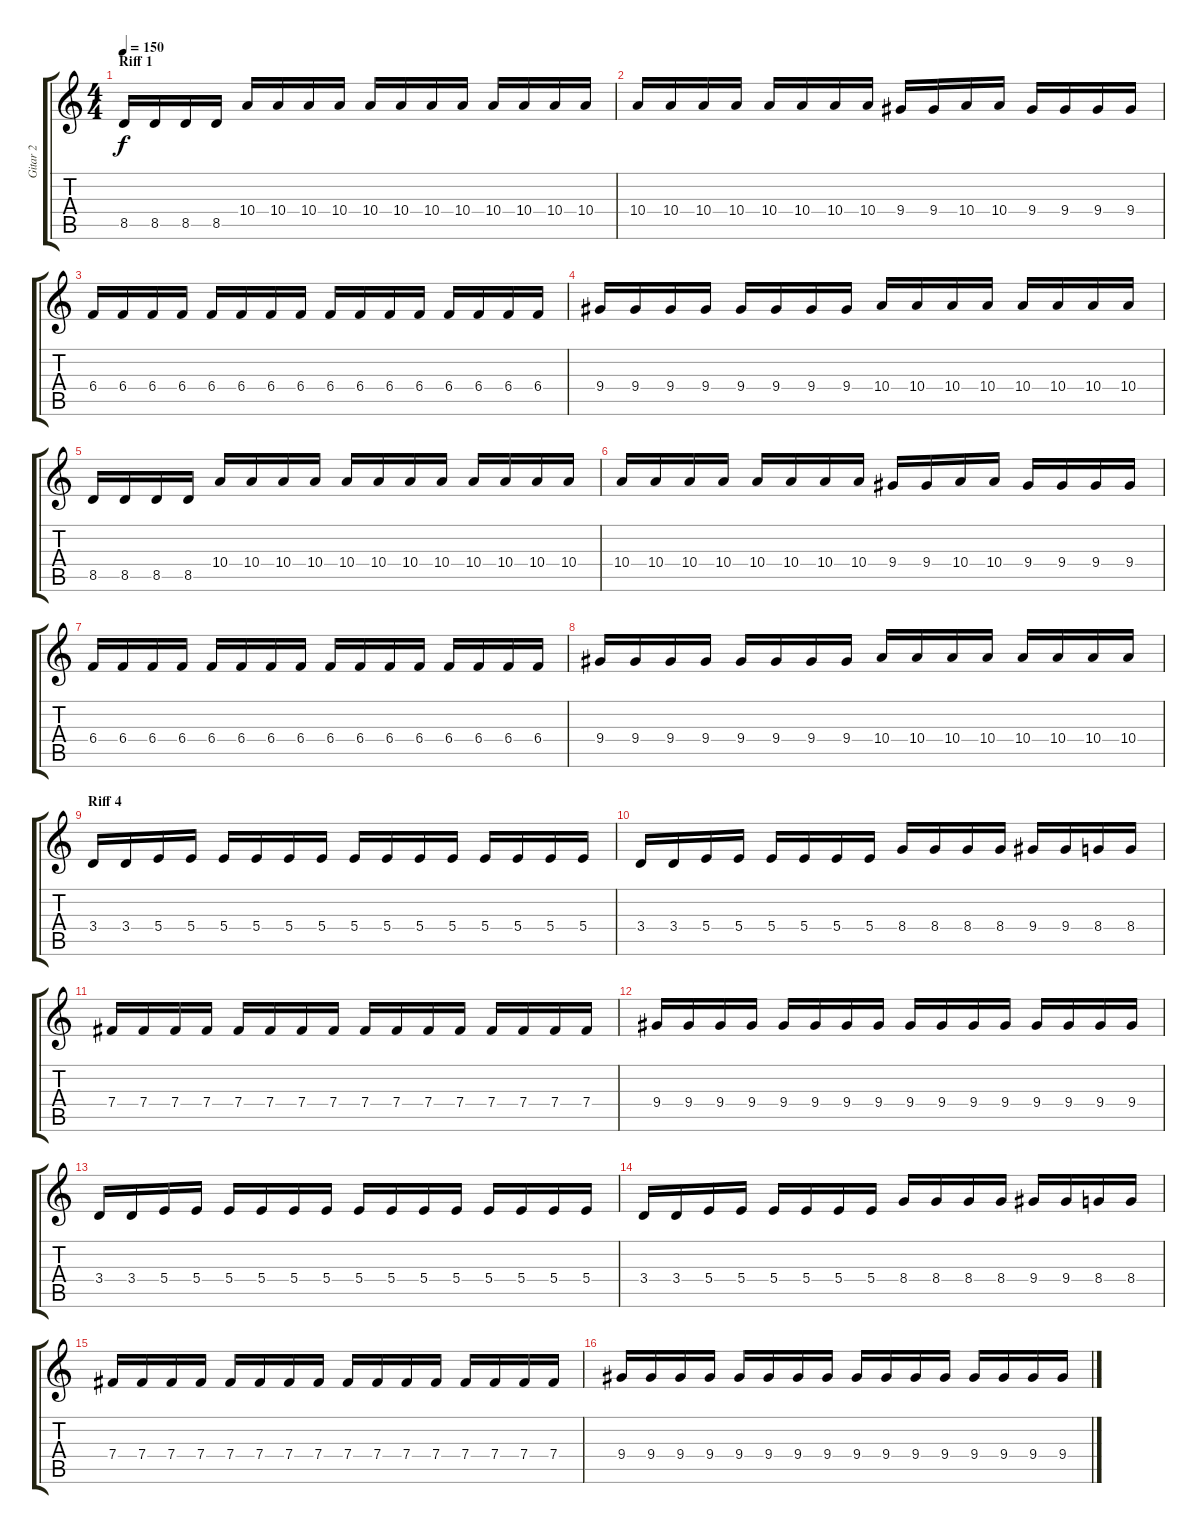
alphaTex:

\track ("Gitar 2" "Gitar 2") {instrument distortionguitar}
\staff {score tabs}
\tuning (Db4 Ab3 E3 B2 Gb2 Db2) {hide}
\ts (4 4)
\section ("" "Riff 1")
\tempo 150
\clef g2
\ks c
8.5.16{dy f} 8.5.16 8.5.16 8.5.16 10.4.16 10.4.16 10.4.16 10.4.16 10.4.16 10.4.16 10.4.16 10.4.16 10.4.16 10.4.16 10.4.16 10.4.16 |
10.4.16 10.4.16 10.4.16 10.4.16 10.4.16 10.4.16 10.4.16 10.4.16 9.4.16 9.4.16 10.4.16 10.4.16 9.4.16 9.4.16 9.4.16 9.4.16 |
6.4.16 6.4.16 6.4.16 6.4.16 6.4.16 6.4.16 6.4.16 6.4.16 6.4.16 6.4.16 6.4.16 6.4.16 6.4.16 6.4.16 6.4.16 6.4.16 |
9.4.16 9.4.16 9.4.16 9.4.16 9.4.16 9.4.16 9.4.16 9.4.16 10.4.16 10.4.16 10.4.16 10.4.16 10.4.16 10.4.16 10.4.16 10.4.16 |
8.5.16 8.5.16 8.5.16 8.5.16 10.4.16 10.4.16 10.4.16 10.4.16 10.4.16 10.4.16 10.4.16 10.4.16 10.4.16 10.4.16 10.4.16 10.4.16 |
10.4.16 10.4.16 10.4.16 10.4.16 10.4.16 10.4.16 10.4.16 10.4.16 9.4.16 9.4.16 10.4.16 10.4.16 9.4.16 9.4.16 9.4.16 9.4.16 |
6.4.16 6.4.16 6.4.16 6.4.16 6.4.16 6.4.16 6.4.16 6.4.16 6.4.16 6.4.16 6.4.16 6.4.16 6.4.16 6.4.16 6.4.16 6.4.16 |
9.4.16 9.4.16 9.4.16 9.4.16 9.4.16 9.4.16 9.4.16 9.4.16 10.4.16 10.4.16 10.4.16 10.4.16 10.4.16 10.4.16 10.4.16 10.4.16 |
\section ("" "Riff 4")
3.4.16 3.4.16 5.4.16 5.4.16 5.4.16 5.4.16 5.4.16 5.4.16 5.4.16 5.4.16 5.4.16 5.4.16 5.4.16 5.4.16 5.4.16 5.4.16 |
3.4.16 3.4.16 5.4.16 5.4.16 5.4.16 5.4.16 5.4.16 5.4.16 8.4.16 8.4.16 8.4.16 8.4.16 9.4.16 9.4.16 8.4.16 8.4.16 |
7.4.16 7.4.16 7.4.16 7.4.16 7.4.16 7.4.16 7.4.16 7.4.16 7.4.16 7.4.16 7.4.16 7.4.16 7.4.16 7.4.16 7.4.16 7.4.16 |
9.4.16 9.4.16 9.4.16 9.4.16 9.4.16 9.4.16 9.4.16 9.4.16 9.4.16 9.4.16 9.4.16 9.4.16 9.4.16 9.4.16 9.4.16 9.4.16 |
3.4.16 3.4.16 5.4.16 5.4.16 5.4.16 5.4.16 5.4.16 5.4.16 5.4.16 5.4.16 5.4.16 5.4.16 5.4.16 5.4.16 5.4.16 5.4.16 |
3.4.16 3.4.16 5.4.16 5.4.16 5.4.16 5.4.16 5.4.16 5.4.16 8.4.16 8.4.16 8.4.16 8.4.16 9.4.16 9.4.16 8.4.16 8.4.16 |
7.4.16 7.4.16 7.4.16 7.4.16 7.4.16 7.4.16 7.4.16 7.4.16 7.4.16 7.4.16 7.4.16 7.4.16 7.4.16 7.4.16 7.4.16 7.4.16 |
9.4.16 9.4.16 9.4.16 9.4.16 9.4.16 9.4.16 9.4.16 9.4.16 9.4.16 9.4.16 9.4.16 9.4.16 9.4.16 9.4.16 9.4.16 9.4.16
